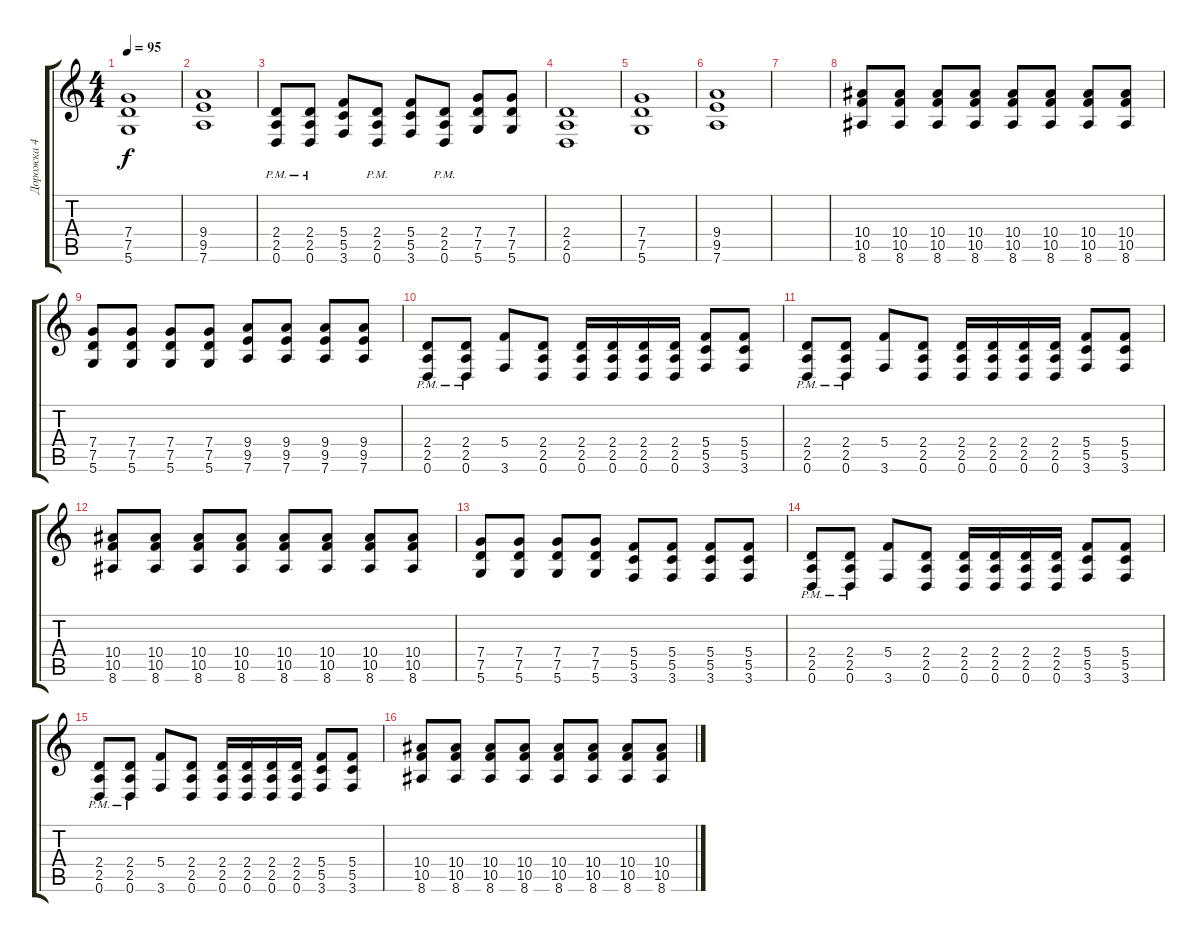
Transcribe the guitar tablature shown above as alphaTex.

\track ("Дорожка 4" "Дорожка 4") {instrument overdrivenguitar}
\staff {score tabs}
\tuning (D4 A3 F3 C3 G2 D2) {hide}
\ts (4 4)
\tempo 95
\clef g2
\ks c
(7.4 7.5 5.6).1{dy f} |
(9.4 9.5 7.6).1 |
(2.4{pm} 2.5{pm} 0.6{pm}).8 (2.4{pm} 2.5{pm} 0.6{pm}).8 (5.4 5.5 3.6).8 (2.4{pm} 2.5{pm} 0.6{pm}).8 (5.4 5.5 3.6).8 (2.4{pm} 2.5{pm} 0.6{pm}).8 (7.4 7.5 5.6).8 (7.4 7.5 5.6).8 |
(2.4 2.5 0.6).1 |
(7.4 7.5 5.6).1 |
(9.4 9.5 7.6).1 |
|
(10.4 10.5 8.6).8 (10.4 10.5 8.6).8 (10.4 10.5 8.6).8 (10.4 10.5 8.6).8 (10.4 10.5 8.6).8 (10.4 10.5 8.6).8 (10.4 10.5 8.6).8 (10.4 10.5 8.6).8 |
(7.4 7.5 5.6).8 (7.4 7.5 5.6).8 (7.4 7.5 5.6).8 (7.4 7.5 5.6).8 (9.4 9.5 7.6).8 (9.4 9.5 7.6).8 (9.4 9.5 7.6).8 (9.4 9.5 7.6).8 |
(2.4{pm} 2.5{pm} 0.6{pm}).8 (2.4{pm} 2.5{pm} 0.6{pm}).8 (5.4 3.6).8 (2.4 2.5 0.6).8 (2.4 2.5 0.6).16 (2.4 2.5 0.6).16 (2.4 2.5 0.6).16 (2.4 2.5 0.6).16 (5.4 5.5 3.6).8 (5.4 5.5 3.6).8 |
(2.4{pm} 2.5{pm} 0.6{pm}).8 (2.4{pm} 2.5{pm} 0.6{pm}).8 (5.4 3.6).8 (2.4 2.5 0.6).8 (2.4 2.5 0.6).16 (2.4 2.5 0.6).16 (2.4 2.5 0.6).16 (2.4 2.5 0.6).16 (5.4 5.5 3.6).8 (5.4 5.5 3.6).8 |
(10.4 10.5 8.6).8 (10.4 10.5 8.6).8 (10.4 10.5 8.6).8 (10.4 10.5 8.6).8 (10.4 10.5 8.6).8 (10.4 10.5 8.6).8 (10.4 10.5 8.6).8 (10.4 10.5 8.6).8 |
(7.4 7.5 5.6).8 (7.4 7.5 5.6).8 (7.4 7.5 5.6).8 (7.4 7.5 5.6).8 (5.4 5.5 3.6).8 (5.4 5.5 3.6).8 (5.4 5.5 3.6).8 (5.4 5.5 3.6).8 |
(2.4{pm} 2.5{pm} 0.6{pm}).8 (2.4{pm} 2.5{pm} 0.6{pm}).8 (5.4 3.6).8 (2.4 2.5 0.6).8 (2.4 2.5 0.6).16 (2.4 2.5 0.6).16 (2.4 2.5 0.6).16 (2.4 2.5 0.6).16 (5.4 5.5 3.6).8 (5.4 5.5 3.6).8 |
(2.4{pm} 2.5{pm} 0.6{pm}).8 (2.4{pm} 2.5{pm} 0.6{pm}).8 (5.4 3.6).8 (2.4 2.5 0.6).8 (2.4 2.5 0.6).16 (2.4 2.5 0.6).16 (2.4 2.5 0.6).16 (2.4 2.5 0.6).16 (5.4 5.5 3.6).8 (5.4 5.5 3.6).8 |
(10.4 10.5 8.6).8 (10.4 10.5 8.6).8 (10.4 10.5 8.6).8 (10.4 10.5 8.6).8 (10.4 10.5 8.6).8 (10.4 10.5 8.6).8 (10.4 10.5 8.6).8 (10.4 10.5 8.6).8
